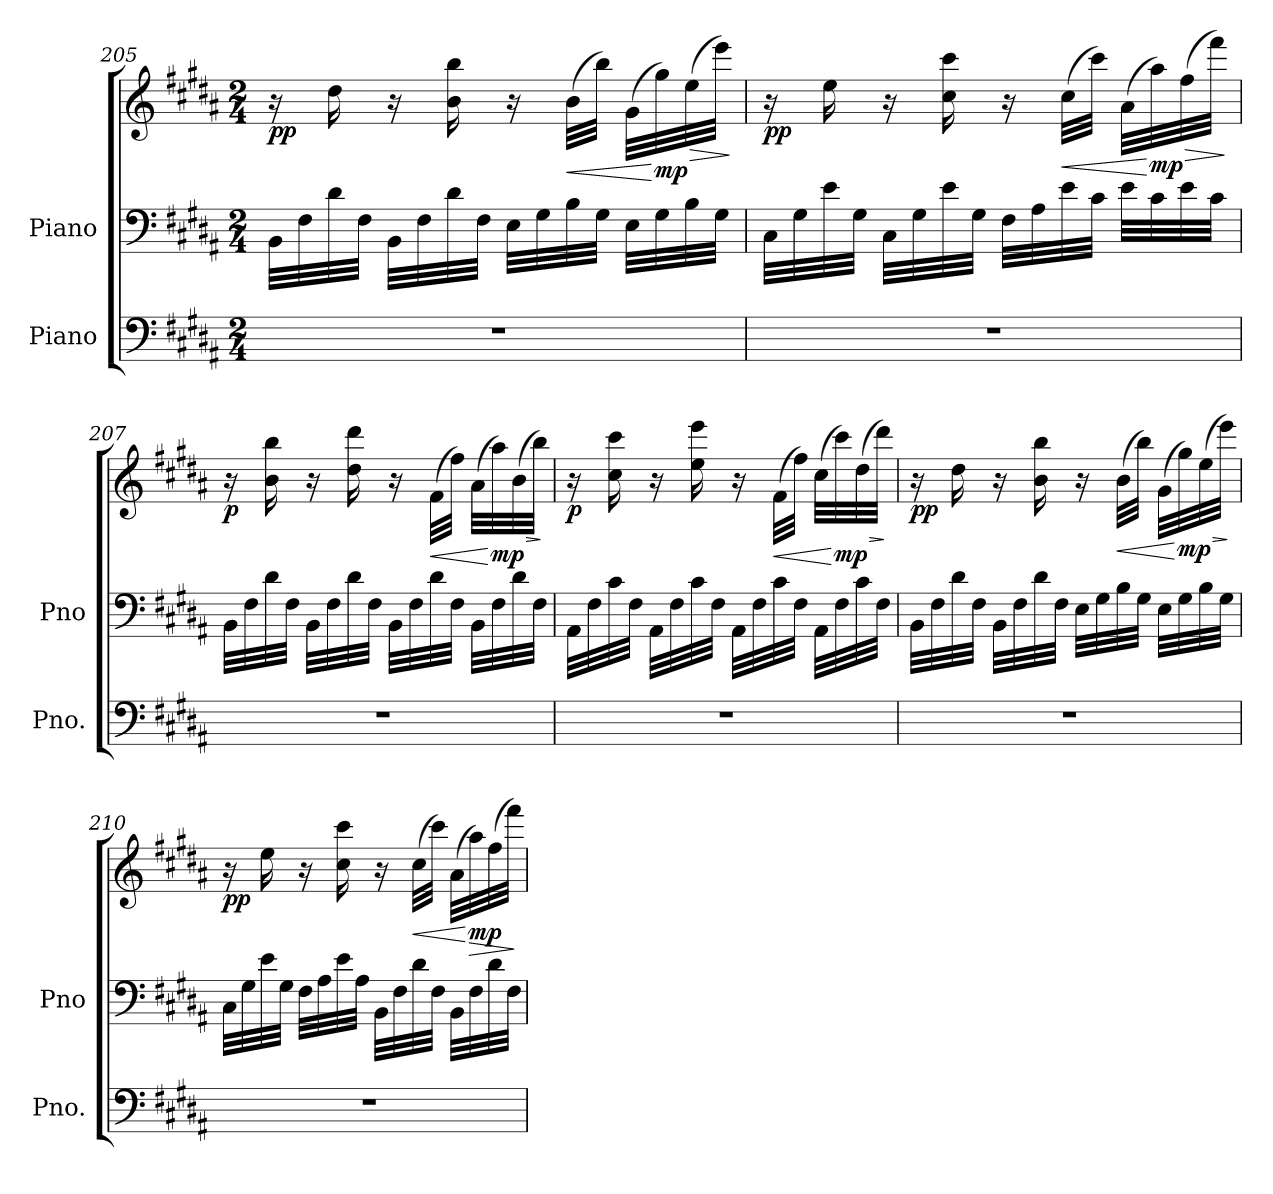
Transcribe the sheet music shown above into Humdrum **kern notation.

**kern	**kern	**kern	**dynam
*part2	*part1	*part1	*part1
*staff3	*staff2	*staff1	*staff1/2
*I"Piano	*I"Piano	*	*
*I'Pno.	*I'Pno	*	*
!!LO:PB:g=z
*clefF4	*clefF4	*clefG2	*
*k[f#c#g#d#a#]	*k[f#c#g#d#a#]	*k[f#c#g#d#a#]	*
*M2/4	*M2/4	*M2/4	*
=205	=205	=205	=205
!	!	!	!LO:DY:b
!	!	!	!LO:DY:n=1:b
2r	32BB\LLL	16r	p p
.	32F#\	.	.
.	32d#\	16dd#\	.
.	32F#\JJJ	.	.
.	32BB\LLL	16r	.
.	32F#\	.	.
.	32d#\	16b\ 16bb\	.
.	32F#\JJJ	.	.
.	32E\LLL	16r	.
.	32G#\	.	.
!	!	!	!LO:HP:b
.	32B\	(>32b\LLL	<
.	32G#\JJJ	32bb\JJJ)	.
.	32E\LLL	(>32g#\LLL	.
!	!	!	!LO:HP:n=1:b
!	!	!	!LO:DY:n=2:b
.	32G#\	32gg#\)	[ > mp
.	32B\	(>32ee\	.
.	32G#\JJJ	32eee\JJJ)	.
.	.	.	]
=206	=206	=206	=206
!	!	!	!LO:DY:b
!	!	!	!LO:DY:n=1:b
2r	32C#\LLL	16r	p p
.	32G#\	.	.
.	32e\	16ee\	.
.	32G#\JJJ	.	.
.	32C#\LLL	16r	.
.	32G#\	.	.
.	32e\	16cc#\ 16ccc#\	.
.	32G#\JJJ	.	.
.	32F#\LLL	16r	.
.	32A#\	.	.
!	!	!	!LO:HP:b
.	32e\	(>32cc#\LLL	<
.	32c#\JJJ	32ccc#\JJJ)	.
.	32e\LLL	(>32a#\LLL	.
!	!	!	!LO:HP:n=1:b
!	!	!	!LO:DY:n=2:b
.	32c#\	32aa#\)	[ > mp
.	32e\	(>32ff#\	.
.	32c#\JJJ	32fff#\JJJ)	.
.	.	.	]
=207	=207	=207	=207
!	!	!	!LO:DY:b
2r	32BB\LLL	16r	p
.	32F#\	.	.
.	32d#\	16b\ 16bb\	.
.	32F#\JJJ	.	.
.	32BB\LLL	16r	.
.	32F#\	.	.
.	32d#\	16dd#\ 16ddd#\	.
.	32F#\JJJ	.	.
.	32BB\LLL	16r	.
.	32F#\	.	.
!	!	!	!LO:HP:b
.	32d#\	(>32f#\LLL	<
.	32F#\JJJ	32ff#\JJJ)	.
.	32BB\LLL	(>32a#\LLL	.
!	!	!	!LO:HP:n=1:b
!	!	!	!LO:DY:n=1:b
.	32F#\	32aa#\)	[ > mp
.	32d#\	(>32b\	.
.	32F#\JJJ	32bb\JJJ)	.
.	.	.	]
!!LO:LB:g=z
=208	=208	=208	=208
!	!	!	!LO:DY:b
2r	32AA#\LLL	16r	p
.	32F#\	.	.
.	32c#\	16cc#\ 16ccc#\	.
.	32F#\JJJ	.	.
.	32AA#\LLL	16r	.
.	32F#\	.	.
.	32c#\	16ee\ 16eee\	.
.	32F#\JJJ	.	.
.	32AA#\LLL	16r	.
.	32F#\	.	.
!	!	!	!LO:HP:b
.	32c#\	(>32f#\LLL	<
.	32F#\JJJ	32ff#\JJJ)	.
.	32AA#\LLL	(>32cc#\LLL	.
!	!	!	!LO:HP:n=1:b
!	!	!	!LO:DY:n=1:b
.	32F#\	32ccc#\)	[ > mp
.	32c#\	(>32dd#\	.
.	32F#\JJJ	32ddd#\JJJ)	.
.	.	.	]
=209	=209	=209	=209
!	!	!	!LO:DY:b
!	!	!	!LO:DY:n=1:b
2r	32BB\LLL	16r	p p
.	32F#\	.	.
.	32d#\	16dd#\	.
.	32F#\JJJ	.	.
.	32BB\LLL	16r	.
.	32F#\	.	.
.	32d#\	16b\ 16bb\	.
.	32F#\JJJ	.	.
.	32E\LLL	16r	.
.	32G#\	.	.
!	!	!	!LO:HP:b
.	32B\	(>32b\LLL	<
.	32G#\JJJ	32bb\JJJ)	.
.	32E\LLL	(>32g#\LLL	.
!	!	!	!LO:HP:n=1:b
!	!	!	!LO:DY:n=2:b
.	32G#\	32gg#\)	[ > mp
.	32B\	(>32ee\	.
.	32G#\JJJ	32eee\JJJ)	.
.	.	.	]
=210	=210	=210	=210
!	!	!	!LO:DY:b
!	!	!	!LO:DY:n=1:b
2r	32C#\LLL	16r	p p
.	32G#\	.	.
.	32e\	16ee\	.
.	32G#\JJJ	.	.
.	32F#\LLL	16r	.
.	32A#\	.	.
.	32e\	16cc#\ 16ccc#\	.
.	32A#\JJJ	.	.
.	32BB\LLL	16r	.
.	32F#\	.	.
!	!	!	!LO:HP:b
.	32d#\	(>32cc#\LLL	<
.	32F#\JJJ	32ccc#\JJJ)	.
.	32BB\LLL	(>32a#\LLL	.
!	!	!	!LO:HP:n=1:b
!	!	!	!LO:DY:n=2:b
.	32F#\	32aa#\)	[ > mp
.	32d#\	(>32ff#\	.
.	32F#\JJJ	32fff#\JJJ)	.
.	.	.	]
=	=	=	=
*-	*-	*-	*-
